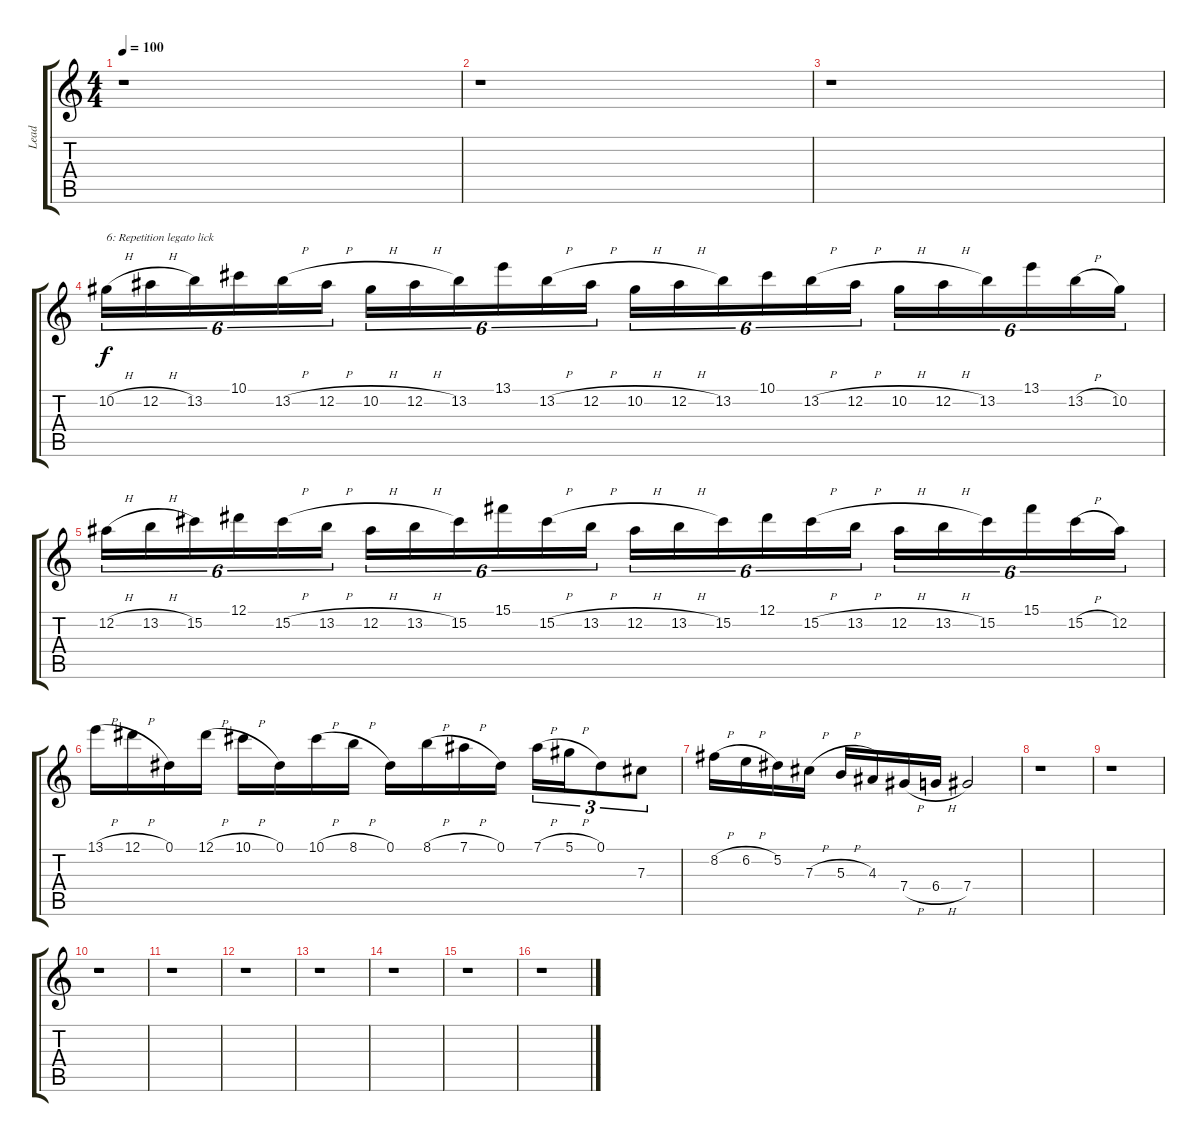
\track ("Lead" "Lead") {instrument overdrivenguitar}
\staff {score tabs}
\tuning (Eb4 Bb3 Gb3 Db3 Ab2 Eb2) {hide}
\ts (4 4)
\tempo 100
\clef g2
\ks c
r.1{dy f} |
r.1 |
r.1 |
10.2{h}.16{tu (6 4) txt "6: Repetition legato lick"} 12.2{h}.16{tu (6 4)} 13.2.16{tu (6 4)} 10.1.16{tu (6 4)} 13.2{h}.16{tu (6 4)} 12.2{h}.16{tu (6 4)} 10.2{h}.16{tu (6 4)} 12.2{h}.16{tu (6 4)} 13.2.16{tu (6 4)} 13.1.16{tu (6 4)} 13.2{h}.16{tu (6 4)} 12.2{h}.16{tu (6 4)} 10.2{h}.16{tu (6 4)} 12.2{h}.16{tu (6 4)} 13.2.16{tu (6 4)} 10.1.16{tu (6 4)} 13.2{h}.16{tu (6 4)} 12.2{h}.16{tu (6 4)} 10.2{h}.16{tu (6 4)} 12.2{h}.16{tu (6 4)} 13.2.16{tu (6 4)} 13.1.16{tu (6 4)} 13.2{h}.16{tu (6 4)} 10.2.16{tu (6 4)} |
12.2{h}.16{tu (6 4)} 13.2{h}.16{tu (6 4)} 15.2.16{tu (6 4)} 12.1.16{tu (6 4)} 15.2{h}.16{tu (6 4)} 13.2{h}.16{tu (6 4)} 12.2{h}.16{tu (6 4)} 13.2{h}.16{tu (6 4)} 15.2.16{tu (6 4)} 15.1.16{tu (6 4)} 15.2{h}.16{tu (6 4)} 13.2{h}.16{tu (6 4)} 12.2{h}.16{tu (6 4)} 13.2{h}.16{tu (6 4)} 15.2.16{tu (6 4)} 12.1.16{tu (6 4)} 15.2{h}.16{tu (6 4)} 13.2{h}.16{tu (6 4)} 12.2{h}.16{tu (6 4)} 13.2{h}.16{tu (6 4)} 15.2.16{tu (6 4)} 15.1.16{tu (6 4)} 15.2{h}.16{tu (6 4)} 12.2.16{tu (6 4)} |
13.1{h}.16 12.1{h}.16 0.1.16 12.1{h}.16 10.1{h}.16 0.1.16 10.1{h}.16 8.1{h}.16 0.1.16 8.1{h}.16 7.1{h}.16 0.1.16 7.1{h}.16{tu (3 2)} 5.1{h}.16{tu (3 2)} 0.1.8{tu (3 2)} 7.3.8{tu (3 2)} |
8.2{h}.16 6.2{h}.16 5.2.16 7.3{h}.16 5.3{h}.16 4.3.16 7.4{h}.16 6.4{h}.16 7.4.2 |
r.1 |
r.1 |
r.1 |
r.1 |
r.1 |
r.1 |
r.1 |
r.1 |
r.1
